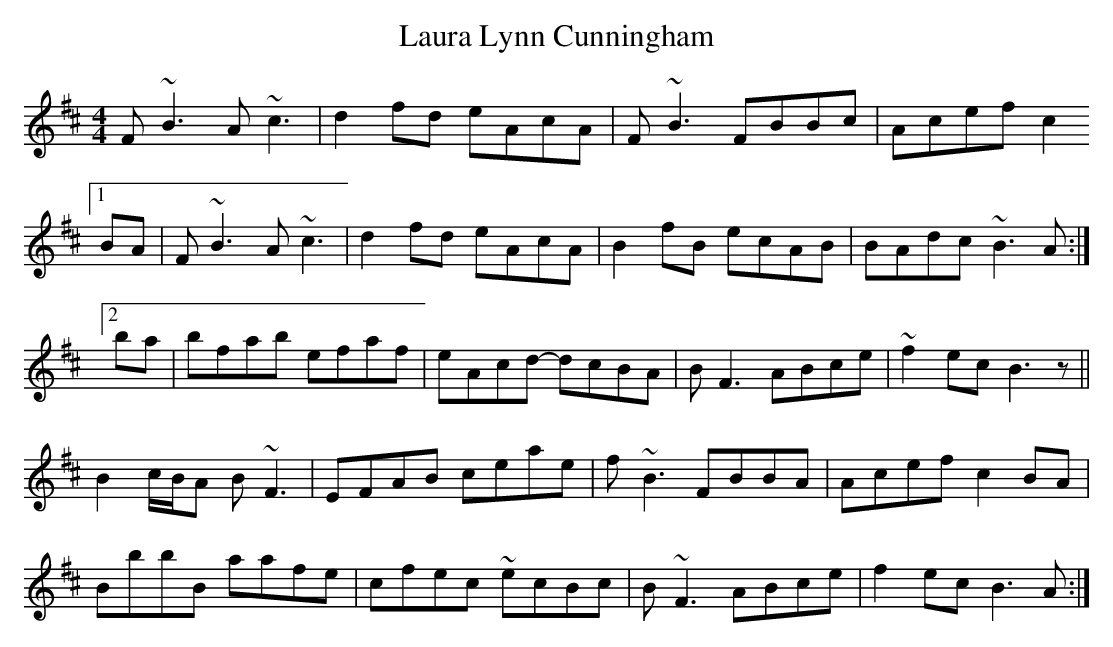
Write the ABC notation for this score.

X:1
T:Laura Lynn Cunningham
M:4/4
L:1/8
K:Bm
F~B3 A~c3|d2fd eAcA|F~B3 FBBc|Acef c2
[1 BA|F~B3 A~c3|d2fd eAcA|B2fB ecAB|BAdc ~B3A:|
[2 ba|bfab efaf|eAcd- dcBA|BF3 ABce|~f2ec B3z||
B2c/B/A B~F3|EFAB ceae|f~B3 FBBA|Acef c2BA|
BbbB aafe|cfec ~ecBc|B~F3 ABce|f2ec B3A:|
